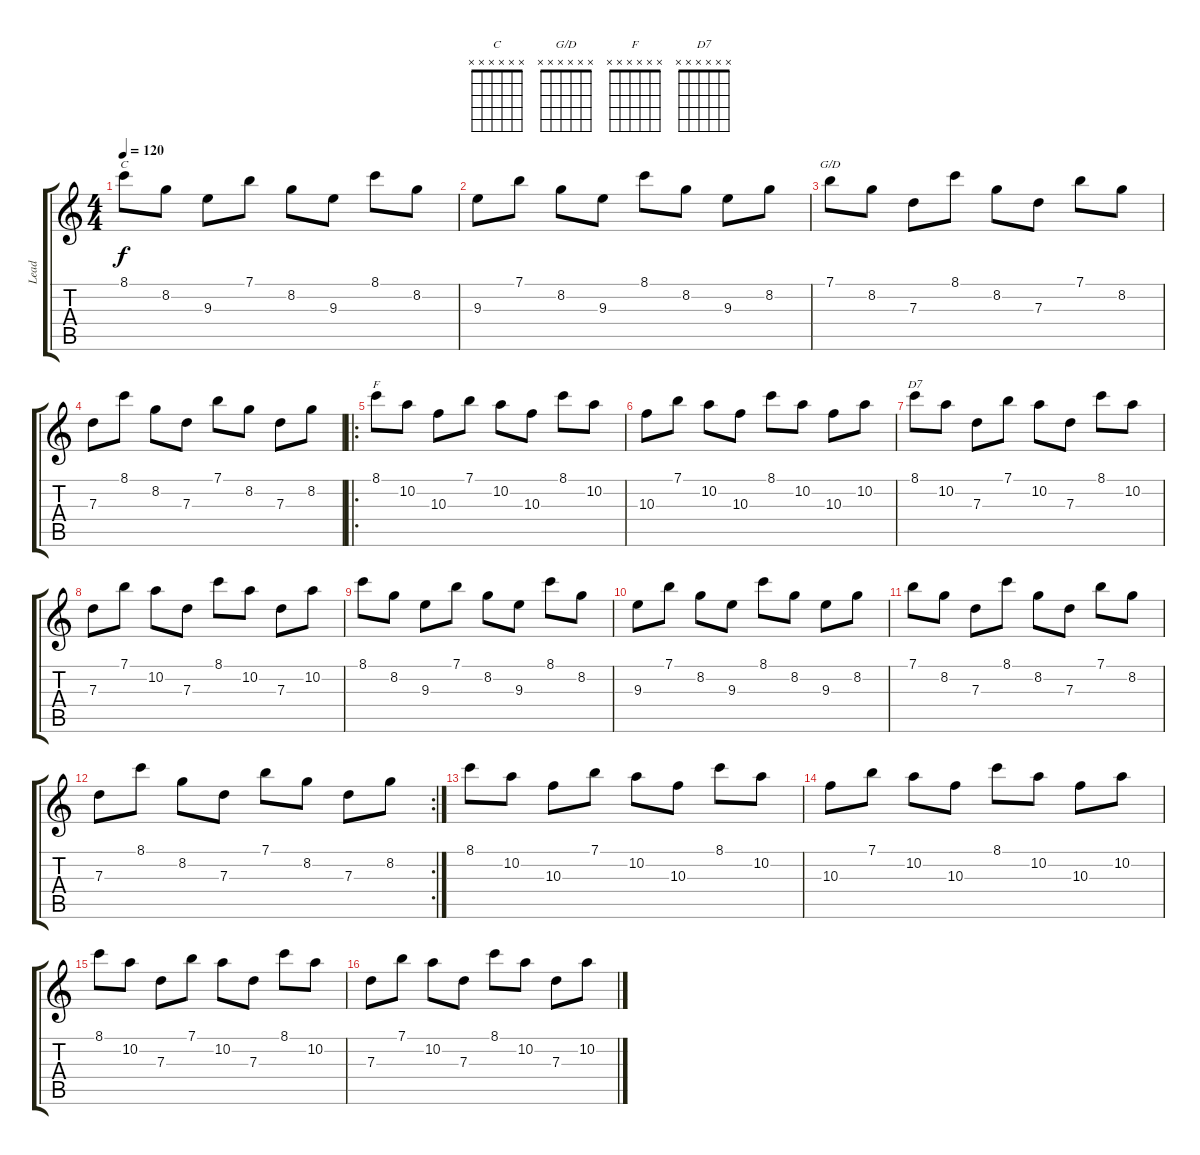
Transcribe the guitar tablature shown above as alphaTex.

\track ("Lead" "Lead") {instrument electricguitarclean}
\staff {score tabs}
\tuning (E4 B3 G3 D3 A2 E2) {hide}
\chord ("C" x x x x x x)
\chord ("G/D" x x x x x x)
\chord ("F" x x x x x x)
\chord ("D7" x x x x x x)
\ts (4 4)
\tempo 120
\clef g2
\ks c
8.1.8{ch "C" dy f} 8.2.8 9.3.8 7.1.8 8.2.8 9.3.8 8.1.8 8.2.8 |
9.3.8 7.1.8 8.2.8 9.3.8 8.1.8 8.2.8 9.3.8 8.2.8 |
7.1.8{ch "G/D"} 8.2.8 7.3.8 8.1.8 8.2.8 7.3.8 7.1.8 8.2.8 |
7.3.8 8.1.8 8.2.8 7.3.8 7.1.8 8.2.8 7.3.8 8.2.8 |
\ro
8.1.8{ch "F"} 10.2.8 10.3.8 7.1.8 10.2.8 10.3.8 8.1.8 10.2.8 |
10.3.8 7.1.8 10.2.8 10.3.8 8.1.8 10.2.8 10.3.8 10.2.8 |
8.1.8{ch "D7"} 10.2.8 7.3.8 7.1.8 10.2.8 7.3.8 8.1.8 10.2.8 |
7.3.8 7.1.8 10.2.8 7.3.8 8.1.8 10.2.8 7.3.8 10.2.8 |
8.1.8 8.2.8 9.3.8 7.1.8 8.2.8 9.3.8 8.1.8 8.2.8 |
9.3.8 7.1.8 8.2.8 9.3.8 8.1.8 8.2.8 9.3.8 8.2.8 |
7.1.8 8.2.8 7.3.8 8.1.8 8.2.8 7.3.8 7.1.8 8.2.8 |
\rc 2
7.3.8 8.1.8 8.2.8 7.3.8 7.1.8 8.2.8 7.3.8 8.2.8 |
8.1.8 10.2.8 10.3.8 7.1.8 10.2.8 10.3.8 8.1.8 10.2.8 |
10.3.8 7.1.8 10.2.8 10.3.8 8.1.8 10.2.8 10.3.8 10.2.8 |
8.1.8 10.2.8 7.3.8 7.1.8 10.2.8 7.3.8 8.1.8 10.2.8 |
7.3.8 7.1.8 10.2.8 7.3.8 8.1.8 10.2.8 7.3.8 10.2.8
